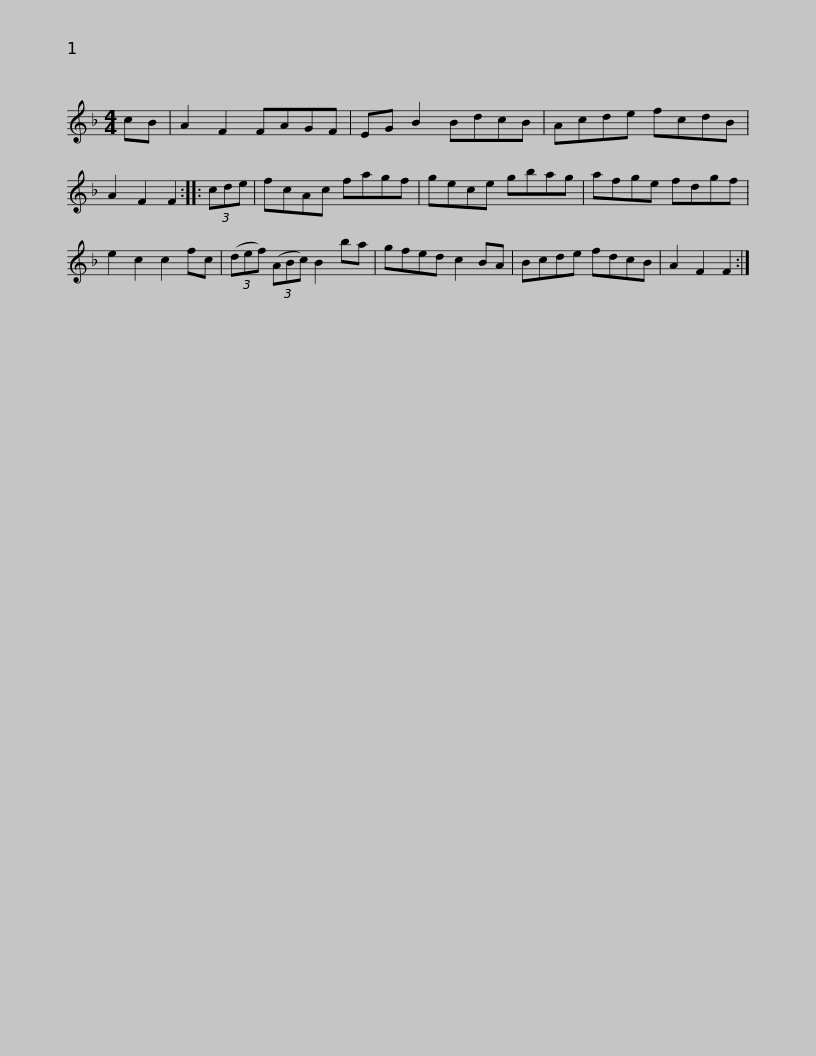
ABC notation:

X:1
L:1/8
M:4/4
I:linebreak $
K:F
V:1 treble
V:1
 cB | A2 F2 FAGF | EG B2 BdcB | Acde fcdB | A2 F2 F2 :: %5
 (3cde | fcAc fagf |$ gece gbag | afge fdgf | e2 c2 c2 fc | %10
 (3(def) (3(ABc) B2 ba | gfed c2 BA | Bcde fdcB |$ A2 F2 F2 :| %14
